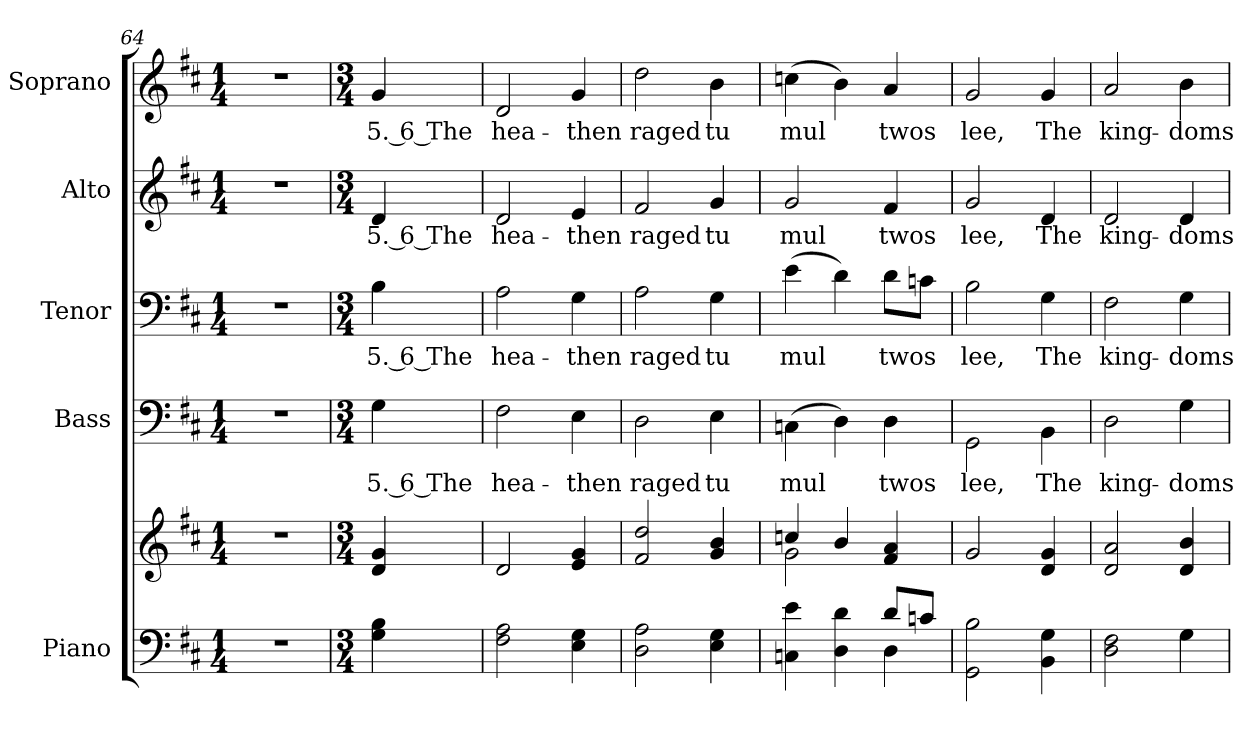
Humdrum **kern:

**kern	**kern	**kern	**text	**kern	**text	**kern	**text	**kern	**text
*part5	*part5	*part4	*part4	*part3	*part3	*part2	*part2	*part1	*part1
*staff6	*staff5	*staff4	*staff4	*staff3	*staff3	*staff2	*staff2	*staff1	*staff1
*I"Piano	*	*I"Bass	*	*I"Tenor	*	*I"Alto	*	*I"Soprano	*
*I'Pno.	*	*I'B.	*	*I'T.	*	*I'A.	*	*I'S.	*
*clefF4	*clefG2	*clefF4	*	*clefF4	*	*clefG2	*	*clefG2	*
*k[f#c#]	*k[f#c#]	*k[f#c#]	*	*k[f#c#]	*	*k[f#c#]	*	*k[f#c#]	*
*D:	*D:	*D:	*	*D:	*	*D:	*	*D:	*
*M1/4	*M1/4	*M1/4	*	*M1/4	*	*M1/4	*	*M1/4	*
=64	=64	=64	=64	=64	=64	=64	=64	=64	=64
4r	4r	4r	.	4r	.	4r	.	4r	.
!!LO:PB:g=z
=65	=65	=65	=65	=65	=65	=65	=65	=65	=65
*M3/4	*M3/4	*M3/4	*	*M3/4	*	*M3/4	*	*M3/4	*
!	!	!	!LO:LY:b:color=#000000	!	!	!	!	!	!
!	!	!	!	!	!LO:LY:b:color=#000000	!	!	!	!
!	!	!	!	!	!	!	!LO:LY:b:color=#000000	!	!
!	!	!	!	!	!	!	!	!	!LO:LY:b:color=#000000
4Gi\ 4Bi	4di/ 4gi	4Gi\	5. 6 The	4Bi\	5. 6 The	4di/	5. 6 The	4gi/	5. 6 The
=66	=66	=66	=66	=66	=66	=66	=66	=66	=66
!	!	!	!LO:LY:b:color=#000000	!	!	!	!	!	!
!	!	!	!	!	!LO:LY:b:color=#000000	!	!	!	!
!	!	!	!	!	!	!	!LO:LY:b:color=#000000	!	!
!	!	!	!	!	!	!	!	!	!LO:LY:b:color=#000000
2F#i\ 2Ai	2di/	2F#i\	hea-	2Ai\	hea-	2di/	hea-	2di/	hea-
!	!	!	!LO:LY:b:color=#000000	!	!	!	!	!	!
!	!	!	!	!	!LO:LY:b:color=#000000	!	!	!	!
!	!	!	!	!	!	!	!LO:LY:b:color=#000000	!	!
!	!	!	!	!	!	!	!	!	!LO:LY:b:color=#000000
4Ei\ 4Gi	4ei/ 4gi	4Ei\	-then	4Gi\	-then	4ei/	-then	4gi/	-then
=67	=67	=67	=67	=67	=67	=67	=67	=67	=67
!	!	!	!LO:LY:b:color=#000000	!	!	!	!	!	!
!	!	!	!	!	!LO:LY:b:color=#000000	!	!	!	!
!	!	!	!	!	!	!	!LO:LY:b:color=#000000	!	!
!	!	!	!	!	!	!	!	!	!LO:LY:b:color=#000000
2Di\ 2Ai	2f#i/ 2ddi	2Di\	raged	2Ai\	raged	2f#i/	raged	2ddi\	raged
!	!	!	!LO:LY:b:color=#000000	!	!	!	!	!	!
!	!	!	!	!	!LO:LY:b:color=#000000	!	!	!	!
!	!	!	!	!	!	!	!LO:LY:b:color=#000000	!	!
!	!	!	!	!	!	!	!	!	!LO:LY:b:color=#000000
4Ei\ 4Gi	4gi/ 4bi	4Ei\	tu	4Gi\	tu	4gi/	tu	4bi\	tu
=68	=68	=68	=68	=68	=68	=68	=68	=68	=68
*^	*^	*	*	*	*	*	*	*	*
!	!	!	!	!	!LO:LY:b:color=#000000	!	!	!	!	!	!
!	!	!	!	!	!	!	!LO:LY:b:color=#000000	!	!	!	!
!	!	!	!	!	!	!	!	!	!LO:LY:b:color=#000000	!	!
!	!	!	!	!	!	!	!	!	!	!	!LO:LY:b:color=#000000
4Cni\ 4ei	2ryy	4ccni/	2gi\	(4Cni\	mul	(4ei\	mul	2gi/	mul	(4ccni\	mul
4Di\ 4di	.	4bi/	.	4Di\)	.	4di\)	.	.	.	4bi\)	.
!	!	!	!	!	!LO:LY:b:color=#000000	!	!	!	!	!	!
!	!	!	!	!	!	!	!LO:LY:b:color=#000000	!	!	!	!
!	!	!	!	!	!	!	!	!	!LO:LY:b:color=#000000	!	!
!	!	!	!	!	!	!	!	!	!	!	!LO:LY:b:color=#000000
8di/L	4Di\	4f#i/ 4ai	4ryy	4Di\	twos	8di\L	twos	4f#i/	twos	4ai/	twos
8cni/J	.	.	.	.	.	8cni\J	.	.	.	.	.
*v	*v	*	*	*	*	*	*	*	*	*	*
*	*v	*v	*	*	*	*	*	*	*	*
!!LO:PB:g=z
=69	=69	=69	=69	=69	=69	=69	=69	=69	=69
!	!	!	!LO:LY:b:color=#000000	!	!	!	!	!	!
!	!	!	!	!	!LO:LY:b:color=#000000	!	!	!	!
!	!	!	!	!	!	!	!LO:LY:b:color=#000000	!	!
!	!	!	!	!	!	!	!	!	!LO:LY:b:color=#000000
2GGi\ 2Bi	2gi/	2GGi\	lee,	2Bi\	lee,	2gi/	lee,	2gi/	lee,
!	!	!	!LO:LY:b:color=#000000	!	!	!	!	!	!
!	!	!	!	!	!LO:LY:b:color=#000000	!	!	!	!
!	!	!	!	!	!	!	!LO:LY:b:color=#000000	!	!
!	!	!	!	!	!	!	!	!	!LO:LY:b:color=#000000
4BBi\ 4Gi	4di/ 4gi	4BBi\	The	4Gi\	The	4di/	The	4gi/	The
=70	=70	=70	=70	=70	=70	=70	=70	=70	=70
!	!	!	!LO:LY:b:color=#000000	!	!	!	!	!	!
!	!	!	!	!	!LO:LY:b:color=#000000	!	!	!	!
!	!	!	!	!	!	!	!LO:LY:b:color=#000000	!	!
!	!	!	!	!	!	!	!	!	!LO:LY:b:color=#000000
2Di\ 2F#i	2di/ 2ai	2Di\	king-	2F#i\	king-	2di/	king-	2ai/	king-
!	!	!	!LO:LY:b:color=#000000	!	!	!	!	!	!
!	!	!	!	!	!LO:LY:b:color=#000000	!	!	!	!
!	!	!	!	!	!	!	!LO:LY:b:color=#000000	!	!
!	!	!	!	!	!	!	!	!	!LO:LY:b:color=#000000
4Gi\	4di/ 4bi	4Gi\	-doms	4Gi\	-doms	4di/	-doms	4bi\	-doms
=	=	=	=	=	=	=	=	=	=
*-	*-	*-	*-	*-	*-	*-	*-	*-	*-
